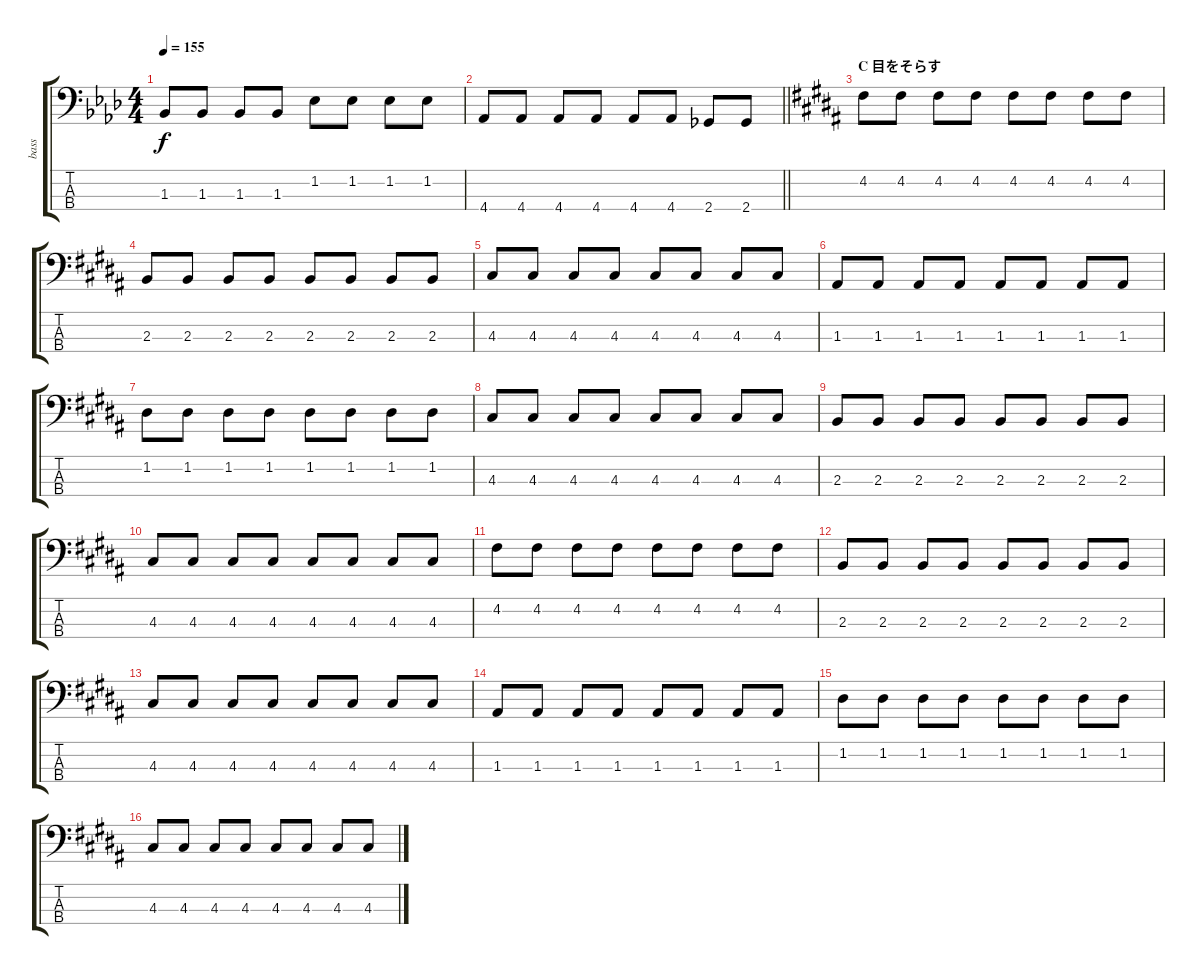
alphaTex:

\track ("bass" "bass") {instrument fretlessbass}
\staff {score tabs}
\tuning (G2 D2 A1 E1) {hide}
\ts (4 4)
\tempo 155
\clef f4
\ks ab
1.3.8{dy f} 1.3.8 1.3.8 1.3.8 1.2.8 1.2.8 1.2.8 1.2.8 |
\barLineRight lightlight
4.4.8 4.4.8 4.4.8 4.4.8 4.4.8 4.4.8 2.4.8 2.4.8 |
\section ("" "C 目をそらす")
\ks b
4.2.8 4.2.8 4.2.8 4.2.8 4.2.8 4.2.8 4.2.8 4.2.8 |
2.3.8 2.3.8 2.3.8 2.3.8 2.3.8 2.3.8 2.3.8 2.3.8 |
4.3.8 4.3.8 4.3.8 4.3.8 4.3.8 4.3.8 4.3.8 4.3.8 |
1.3.8 1.3.8 1.3.8 1.3.8 1.3.8 1.3.8 1.3.8 1.3.8 |
1.2.8 1.2.8 1.2.8 1.2.8 1.2.8 1.2.8 1.2.8 1.2.8 |
4.3.8 4.3.8 4.3.8 4.3.8 4.3.8 4.3.8 4.3.8 4.3.8 |
2.3.8 2.3.8 2.3.8 2.3.8 2.3.8 2.3.8 2.3.8 2.3.8 |
4.3.8 4.3.8 4.3.8 4.3.8 4.3.8 4.3.8 4.3.8 4.3.8 |
4.2.8 4.2.8 4.2.8 4.2.8 4.2.8 4.2.8 4.2.8 4.2.8 |
2.3.8 2.3.8 2.3.8 2.3.8 2.3.8 2.3.8 2.3.8 2.3.8 |
4.3.8 4.3.8 4.3.8 4.3.8 4.3.8 4.3.8 4.3.8 4.3.8 |
1.3.8 1.3.8 1.3.8 1.3.8 1.3.8 1.3.8 1.3.8 1.3.8 |
1.2.8 1.2.8 1.2.8 1.2.8 1.2.8 1.2.8 1.2.8 1.2.8 |
4.3.8 4.3.8 4.3.8 4.3.8 4.3.8 4.3.8 4.3.8 4.3.8
